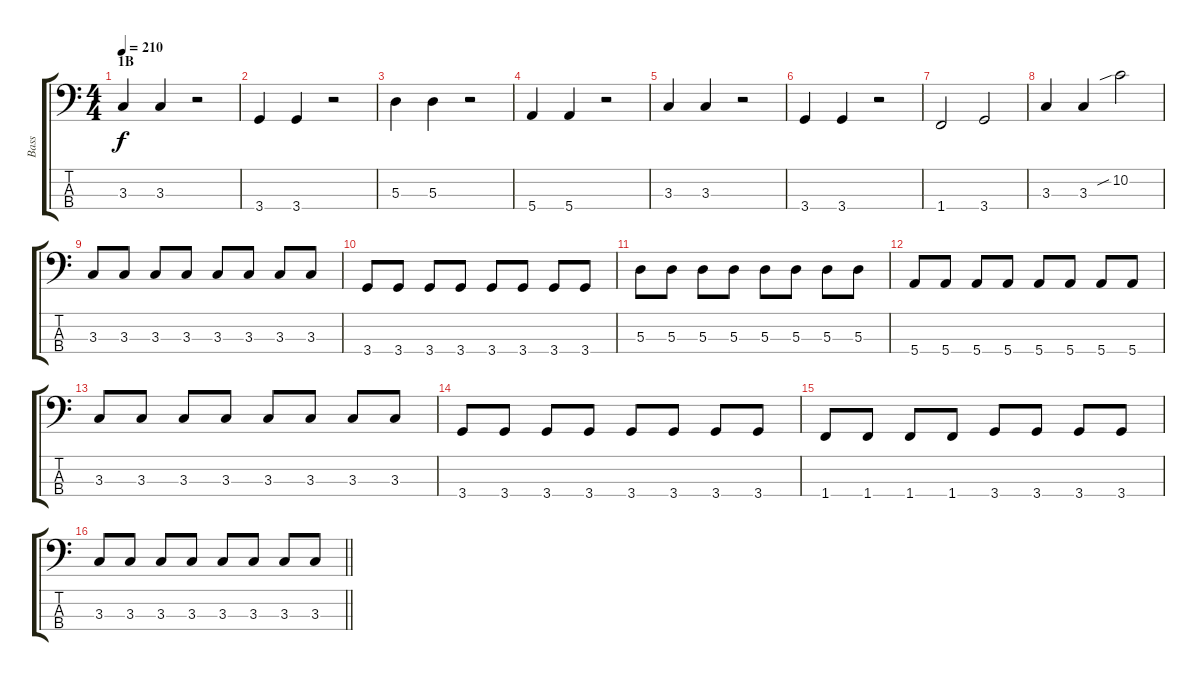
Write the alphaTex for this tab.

\track ("Bass" "Bass") {instrument electricbasspick}
\staff {score tabs}
\tuning (G2 D2 A1 E1) {hide}
\ts (4 4)
\section ("" "1B")
\tempo 210
\clef f4
\ks c
3.3.4{dy f} 3.3.4 r.2 |
3.4.4 3.4.4 r.2 |
5.3.4 5.3.4 r.2 |
5.4.4 5.4.4 r.2 |
3.3.4 3.3.4 r.2 |
3.4.4 3.4.4 r.2 |
1.4.2 3.4.2 |
3.3.4 3.3.4 10.2{sib}.2 |
3.3.8 3.3.8 3.3.8 3.3.8 3.3.8 3.3.8 3.3.8 3.3.8 |
3.4.8 3.4.8 3.4.8 3.4.8 3.4.8 3.4.8 3.4.8 3.4.8 |
5.3.8 5.3.8 5.3.8 5.3.8 5.3.8 5.3.8 5.3.8 5.3.8 |
5.4.8 5.4.8 5.4.8 5.4.8 5.4.8 5.4.8 5.4.8 5.4.8 |
3.3.8 3.3.8 3.3.8 3.3.8 3.3.8 3.3.8 3.3.8 3.3.8 |
3.4.8 3.4.8 3.4.8 3.4.8 3.4.8 3.4.8 3.4.8 3.4.8 |
1.4.8 1.4.8 1.4.8 1.4.8 3.4.8 3.4.8 3.4.8 3.4.8 |
\barLineRight lightlight
3.3.8 3.3.8 3.3.8 3.3.8 3.3.8 3.3.8 3.3.8 3.3.8
